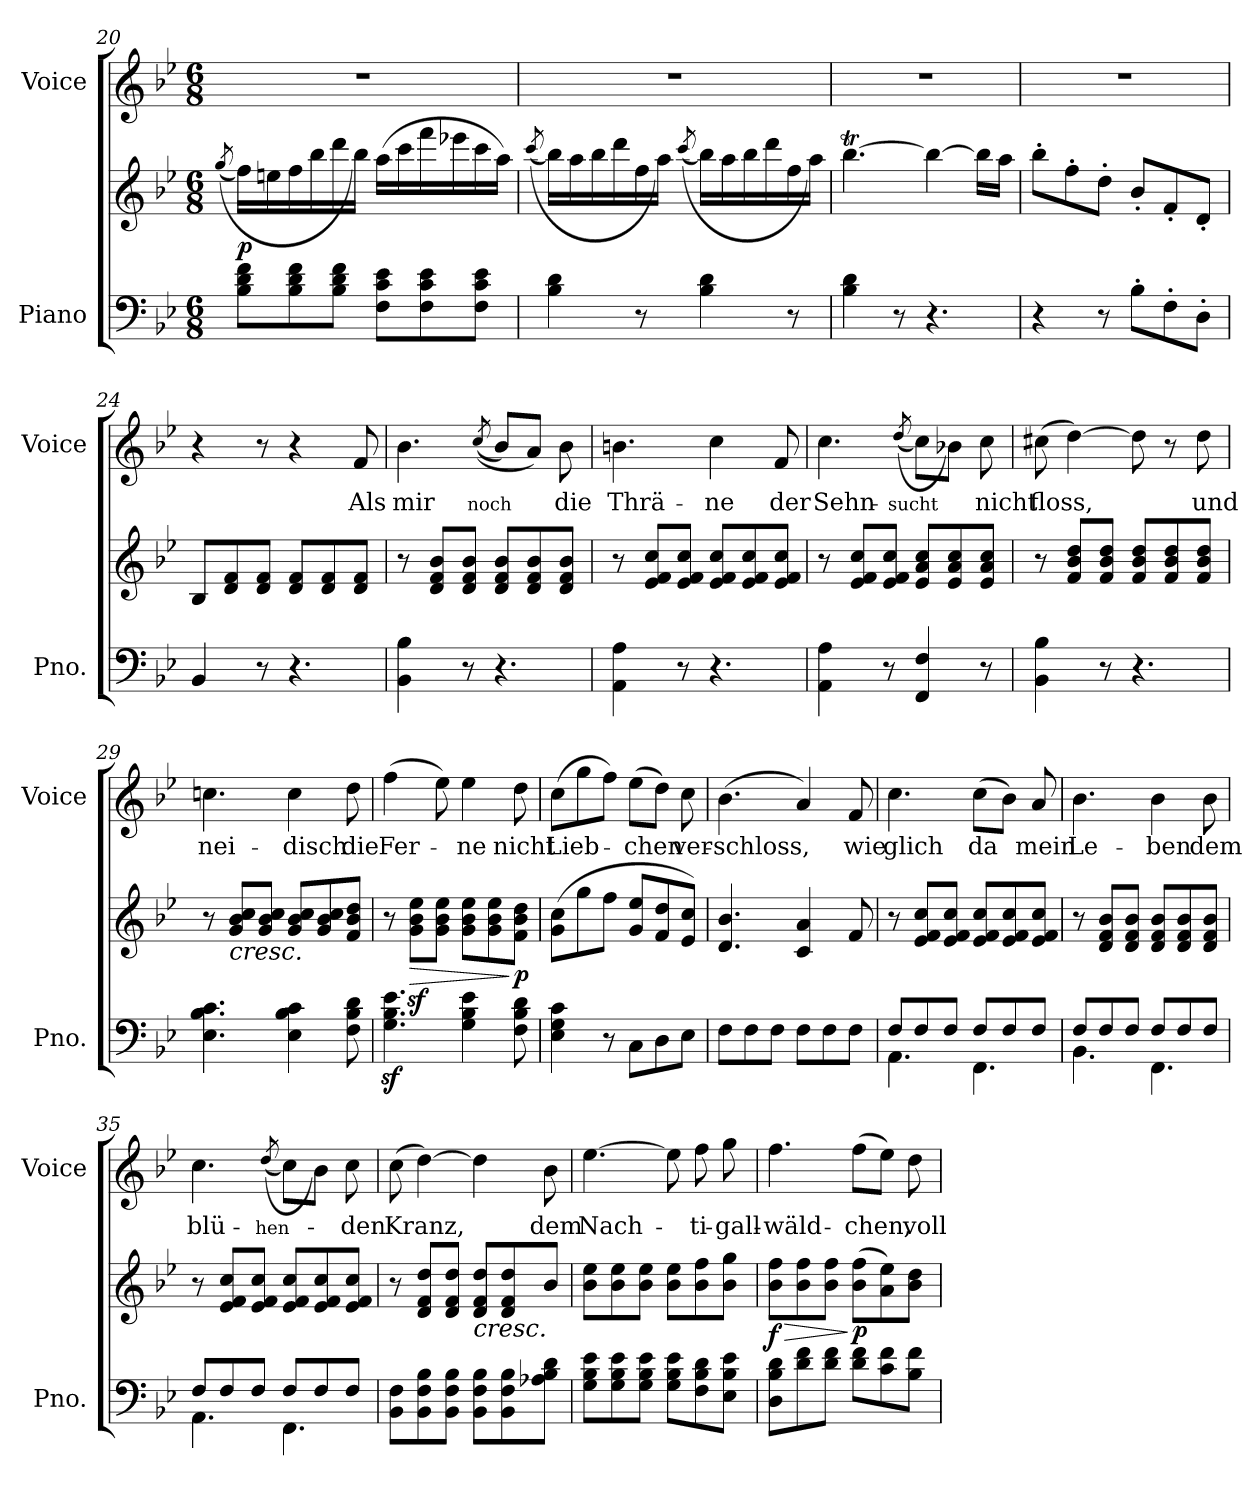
**kern	**kern	**dynam	**kern	**text
*part2	*part2	*part2	*part1	*part1
*staff3	*staff2	*staff2/3	*staff1	*staff1
*I"Piano	*	*	*I"Voice	*
*I'Pno.	*	*	*I'Voice	*
*clefF4	*clefG2	*	*clefG2	*
*k[b-e-]	*k[b-e-]	*	*k[b-e-]	*
*B-:	*B-:	*	*B-:	*
*M6/8	*M6/8	*	*M6/8	*
=20	=20	=20	=20	=20
.	(>(8qgg/	.	.	.
!	!	!LO:DY:b	!LO:N:vis=1	!
8B-\ 8d\ 8f\L	16ff\LL)	p	2.r	.
.	16een\	.	.	.
8B-\ 8d\ 8f\	16ff\	.	.	.
.	16bb-\	.	.	.
8B-\ 8d\ 8f\J	16ddd\	.	.	.
.	16bb-\JJ)	.	.	.
8F\ 8c\ 8e-\L	(>16aa\LL	.	.	.
.	16ccc\	.	.	.
8F\ 8c\ 8e-\	16fff\	.	.	.
.	16eee-X\	.	.	.
8F\ 8c\ 8e-\J	16ccc\	.	.	.
.	16aa\JJ)	.	.	.
=21	=21	=21	=21	=21
.	(>(8qccc/	.	.	.
!	!	!	!LO:N:vis=1	!
4B-\ 4d\	16bb-\LL)	.	2.r	.
.	16aa\	.	.	.
.	16bb-\	.	.	.
.	16ddd\	.	.	.
8r	16ff\	.	.	.
.	16aa\JJ)	.	.	.
.	(>(8qccc/	.	.	.
4B-\ 4d\	16bb-\LL)	.	.	.
.	16aa\	.	.	.
.	16bb-\	.	.	.
.	16ddd\	.	.	.
8r	16ff\	.	.	.
.	16aa\JJ)	.	.	.
=22	=22	=22	=22	=22
!	!	!	!LO:N:vis=1	!
4B-\ 4d\	[>4.bb-T\	.	2.r	.
8r	.	.	.	.
4.r	4bb-\_	.	.	.
.	16bb-\LL]	.	.	.
.	16aaTTT\JJ	.	.	.
!!LO:LB:g=z
=23	=23	=23	=23	=23
!	!	!	!LO:N:vis=1	!
4r	8bb-'>\L	.	2.r	.
.	8ff'>\	.	.	.
8r	8dd'>\J	.	.	.
8B-'>\L	8b-'</L	.	.	.
8F'>\	8f'</	.	.	.
8D'>\J	8d'</J	.	.	.
=24	=24	=24	=24	=24
4BB-/	8B-/L	.	4r	.
.	8d/ 8f/	.	.	.
8r	8d/ 8f/J	.	8r	.
4.r	8d/ 8f/L	.	4r	.
.	8d/ 8f/	.	.	.
!	!	!	!	!LO:LY:b
.	8d/ 8f/J	.	8f/	Als
=25	=25	=25	=25	=25
!	!	!	!	!LO:LY:b
4BB-\ 4B-\	8r	.	4.b-\	mir
.	8d/ 8f/ 8b-/L	.	.	.
8r	8d/ 8f/ 8b-/J	.	.	.
!	!	!	!	!LO:LY:b
.	.	.	(<(<8qcc/	noch
4.r	8d/ 8f/ 8b-/L	.	8b-/L)	.
.	8d/ 8f/ 8b-/	.	8a/J)	.
!	!	!	!	!LO:LY:b
.	8d/ 8f/ 8b-/J	.	8b-\	die
=26	=26	=26	=26	=26
!	!	!	!	!LO:LY:b
4AA\ 4A\	8r	.	4.bn\	Thrä-
.	8e-/ 8f/ 8cc/L	.	.	.
8r	8e-/ 8f/ 8cc/J	.	.	.
!	!	!	!	!LO:LY:b
4.r	8e-/ 8f/ 8cc/L	.	4cc\	-ne
.	8e-/ 8f/ 8cc/	.	.	.
!	!	!	!	!LO:LY:b
.	8e-/ 8f/ 8cc/J	.	8f/	der
=27	=27	=27	=27	=27
!	!	!	!	!LO:LY:b
4AA\ 4A\	8r	.	4.cc\	Sehn-
.	8e-/ 8f/ 8cc/L	.	.	.
8r	8e-/ 8f/ 8cc/J	.	.	.
!	!	!	!	!LO:LY:b
.	.	.	(>(8qdd/	-sucht
4FF/ 4F/	8e-/ 8a/ 8cc/L	.	8cc\L)	.
.	8e-/ 8a/ 8cc/	.	8b-X\J)	.
!	!	!	!	!LO:LY:b
8r	8e-/ 8a/ 8cc/J	.	8cc\	nicht
=28	=28	=28	=28	=28
!	!	!	!	!LO:LY:b
4BB-\ 4B-\	8r	.	(>8cc#X\	floss,
.	8f/ 8b-/ 8dd/L	.	[>4dd\)	.
8r	8f/ 8b-/ 8dd/J	.	.	.
4.r	8f/ 8b-/ 8dd/L	.	8dd\]	.
.	8f/ 8b-/ 8dd/	.	8r	.
!	!	!	!	!LO:LY:b
.	8f/ 8b-/ 8dd/J	.	8dd\	und
!!LO:PB:g=z
=29	=29	=29	=29	=29
!	!	!	!	!LO:LY:b
4.E-\ 4.B-\ 4.c\	8r	.	4.ccn\	nei-
!	!LO:TX:b:i:t=cresc.	!	!	!
.	8g/ 8b-/ 8cc/L	.	.	.
.	8g/ 8b-/ 8cc/J	.	.	.
!	!	!	!	!LO:LY:b
4E-\ 4B-\ 4c\	8g/ 8b-/ 8cc/L	.	4cc\	-disch
.	8g/ 8b-/ 8cc/	.	.	.
!	!	!	!	!LO:LY:b
8F\ 8B-\ 8d\	8f/ 8b-/ 8dd/J	.	8dd\	die
=30	=30	=30	=30	=30
!	!	!	!	!LO:LY:b
4.G\z< 4.B-\z< 4.e-\z<	8r	.	(>4ff\	Fer-
!	!	!LO:HP:b	!	!
.	8g\z< 8b-\z< 8ee-\z<L	>	.	.
.	8g\ 8b-\ 8ee-\J	.	8ee-\)	.
!	!	!	!	!LO:LY:b
4G\ 4B-\ 4e-\	8g\ 8b-\ 8ee-\L	.	4ee-\	-ne
.	8g\ 8b-\ 8ee-\	.	.	.
!	!	!LO:DY:n=1:b	!	!LO:LY:b
8F\ 8B-\ 8d\	8f\ 8b-\ 8dd\J	] p	8dd\	nicht
=31	=31	=31	=31	=31
!	!	!	!	!LO:LY:b
4E-\ 4G\ 4c\	(>8g\ 8cc\L	.	(>8cc\L	Lieb-
.	8gg\	.	8gg\	.
8r	8ff\J	.	8ff\J)	.
!	!	!	!	!LO:LY:b
8C\L	8g/ 8ee-/L	.	(>8ee-\L	-chen
8D\	8f/ 8dd/	.	8dd\J)	.
!	!	!	!	!LO:LY:b
8E-\J	8e-/ 8cc/J)	.	8cc\	ver-
=32	=32	=32	=32	=32
!	!	!	!	!LO:LY:b
8F\L	4.d/ 4.b-/	.	(>4.b-\	-schloss,
8F\	.	.	.	.
8F\J	.	.	.	.
8F\L	4c/ 4a/	.	4a/)	.
8F\	.	.	.	.
!	!	!	!	!LO:LY:b
8F\J	8f/	.	8f/	wie
=33	=33	=33	=33	=33
*^	*	*	*	*
!	!	!	!	!	!LO:LY:b
8F/L	4.AA\	8r	.	4.cc\	glich
8F/	.	8e-/ 8f/ 8cc/L	.	.	.
8F/J	.	8e-/ 8f/ 8cc/J	.	.	.
!	!	!	!	!	!LO:LY:b
8F/L	4.FF\	8e-/ 8f/ 8cc/L	.	(>8cc\L	da
8F/	.	8e-/ 8f/ 8cc/	.	8b-\J)	.
!	!	!	!	!	!LO:LY:b
8F/J	.	8e-/ 8f/ 8cc/J	.	8a/	mein
=34	=34	=34	=34	=34	=34
!	!	!	!	!	!LO:LY:b
8F/L	4.BB-\	8r	.	4.b-\	Le-
8F/	.	8d/ 8f/ 8b-/L	.	.	.
8F/J	.	8d/ 8f/ 8b-/J	.	.	.
!	!	!	!	!	!LO:LY:b
8F/L	4.FF\	8d/ 8f/ 8b-/L	.	4b-\	-ben
8F/	.	8d/ 8f/ 8b-/	.	.	.
!	!	!	!	!	!LO:LY:b
8F/J	.	8d/ 8f/ 8b-/J	.	8b-\	dem
!!LO:LB:g=z
=35	=35	=35	=35	=35	=35
!	!	!	!	!	!LO:LY:b
8F/L	4.AA\	8r	.	4.cc\	blü-
8F/	.	8e-/ 8f/ 8cc/L	.	.	.
8F/J	.	8e-/ 8f/ 8cc/J	.	.	.
!	!	!	!	!	!LO:LY:b
.	.	.	.	(>(8qdd/	-hen-
8F/L	4.FF\	8e-/ 8f/ 8cc/L	.	8cc\L)	.
8F/	.	8e-/ 8f/ 8cc/	.	8b-\J)	.
!	!	!	!	!	!LO:LY:b
8F/J	.	8e-/ 8f/ 8cc/J	.	8cc\	-den
*v	*v	*	*	*	*
=36	=36	=36	=36	=36
!	!	!	!	!LO:LY:b
8BB-\ 8F\L	8r	.	(>8cc\	Kranz,
8BB-\ 8F\ 8B-\	8d/ 8f/ 8dd/L	.	[>4dd\)	.
8BB-\ 8F\ 8B-\J	8d/ 8f/ 8dd/J	.	.	.
!	!LO:TX:b:i:t=cresc.	!	!	!
8BB-\ 8F\ 8B-\L	8d/ 8f/ 8dd/L	.	4dd\]	.
8BB-\ 8F\ 8B-\	8d/ 8f/ 8dd/	.	.	.
!	!	!	!	!LO:LY:b
8A-X\ 8B-\ 8d\J	8b-/J	.	8b-\	dem
=37	=37	=37	=37	=37
!	!	!	!	!LO:LY:b
8G\ 8B-\ 8e-\L	8b-\ 8ee-\L	.	[>4.ee-\	Nach-
8G\ 8B-\ 8e-\	8b-\ 8ee-\	.	.	.
8G\ 8B-\ 8e-\J	8b-\ 8ee-\J	.	.	.
8G\ 8B-\ 8e-\L	8b-\ 8ee-\L	.	8ee-\]	.
!	!	!	!	!LO:LY:b
8F\ 8B-\ 8d\	8b-\ 8ff\	.	8ff\	-ti-
!	!	!	!	!LO:LY:b
8E-\ 8B-\ 8e-\J	8b-\ 8gg\J	.	8gg\	-gall-
=38	=38	=38	=38	=38
!	!	!LO:HP:b	!	!LO:LY:b
!	!	!LO:DY:n=1:b	!	!
8D\ 8B-\ 8d\L	8b-\ 8ff\L	> f	4.ff\	-wäld-
8d\ 8f\	8b-\ 8ff\	.	.	.
8d\ 8f\J	8b-\ 8ff\J	.	.	.
!	!	!LO:DY:n=2:b	!	!LO:LY:b
8d\ 8f\L	(>8b-\ 8ff\L	] p	(>8ff\L	-chen,
8c\ 8f\	8a\ 8ee-\)	.	8ee-\J)	.
!	!	!	!	!LO:LY:b
8B-\ 8f\J	8b-\ 8dd\J	.	8dd\	voll
=	=	=	=	=
*-	*-	*-	*-	*-
